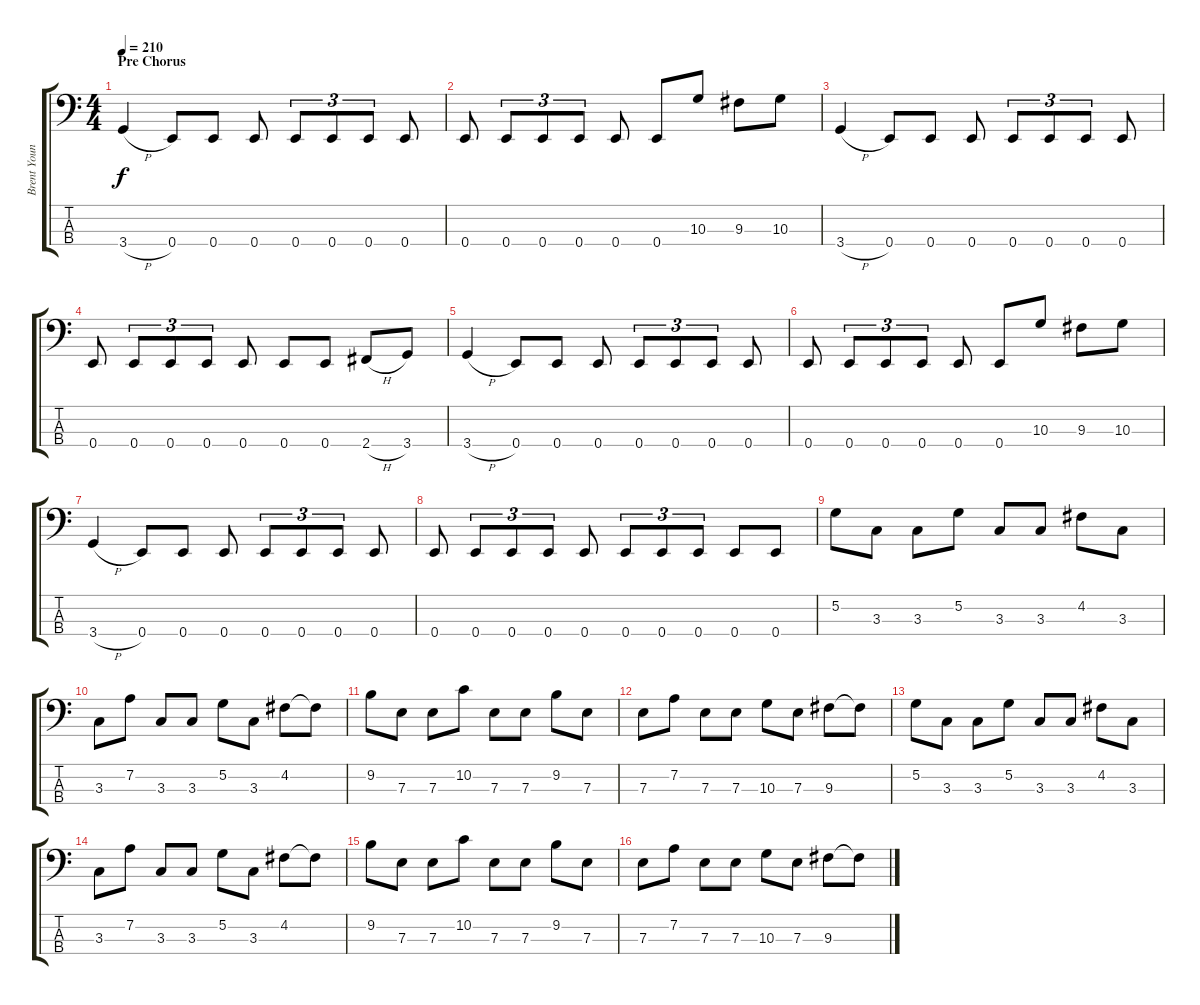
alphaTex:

\track ("Brent Young" "Brent Youn") {instrument electricbasspick}
\staff {score tabs}
\tuning (G2 D2 A1 E1) {hide}
\ts (4 4)
\section ("" "Pre Chorus")
\tempo 210
\clef f4
\ks c
3.4{h}.4{dy f} 0.4.8 0.4.8 0.4.8 0.4.8{tu (3 2)} 0.4.8{tu (3 2)} 0.4.8{tu (3 2)} 0.4.8 |
0.4.8 0.4.8{tu (3 2)} 0.4.8{tu (3 2)} 0.4.8{tu (3 2)} 0.4.8 0.4.8 10.3.8 9.3.8 10.3.8 |
3.4{h}.4 0.4.8 0.4.8 0.4.8 0.4.8{tu (3 2)} 0.4.8{tu (3 2)} 0.4.8{tu (3 2)} 0.4.8 |
0.4.8 0.4.8{tu (3 2)} 0.4.8{tu (3 2)} 0.4.8{tu (3 2)} 0.4.8 0.4.8 0.4.8 2.4{h}.8 3.4.8 |
3.4{h}.4 0.4.8 0.4.8 0.4.8 0.4.8{tu (3 2)} 0.4.8{tu (3 2)} 0.4.8{tu (3 2)} 0.4.8 |
0.4.8 0.4.8{tu (3 2)} 0.4.8{tu (3 2)} 0.4.8{tu (3 2)} 0.4.8 0.4.8 10.3.8 9.3.8 10.3.8 |
3.4{h}.4 0.4.8 0.4.8 0.4.8 0.4.8{tu (3 2)} 0.4.8{tu (3 2)} 0.4.8{tu (3 2)} 0.4.8 |
0.4.8 0.4.8{tu (3 2)} 0.4.8{tu (3 2)} 0.4.8{tu (3 2)} 0.4.8 0.4.8{tu (3 2)} 0.4.8{tu (3 2)} 0.4.8{tu (3 2)} 0.4.8 0.4.8 |
5.2.8 3.3.8 3.3.8 5.2.8 3.3.8 3.3.8 4.2.8 3.3.8 |
3.3.8 7.2.8 3.3.8 3.3.8 5.2.8 3.3.8 4.2.8 4.2{t}.8 |
9.2.8 7.3.8 7.3.8 10.2.8 7.3.8 7.3.8 9.2.8 7.3.8 |
7.3.8 7.2.8 7.3.8 7.3.8 10.3.8 7.3.8 9.3.8 9.3{t}.8 |
5.2.8 3.3.8 3.3.8 5.2.8 3.3.8 3.3.8 4.2.8 3.3.8 |
3.3.8 7.2.8 3.3.8 3.3.8 5.2.8 3.3.8 4.2.8 4.2{t}.8 |
9.2.8 7.3.8 7.3.8 10.2.8 7.3.8 7.3.8 9.2.8 7.3.8 |
7.3.8 7.2.8 7.3.8 7.3.8 10.3.8 7.3.8 9.3.8 9.3{t}.8
